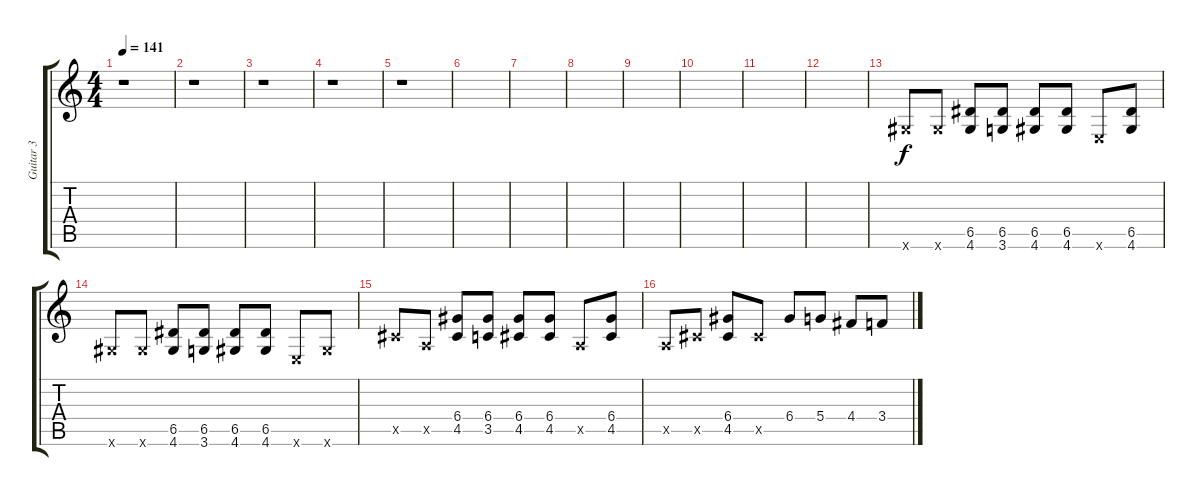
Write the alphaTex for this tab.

\track ("Guitar 3" "Guitar 3") {instrument distortionguitar}
\staff {score tabs}
\tuning (E4 B3 G3 D3 A2 E2) {hide}
\ts (4 4)
\tempo 141
\clef g2
\ks c
r.1{dy f} |
r.1 |
r.1 |
r.1 |
r.1 |
|
|
|
|
|
|
|
4.6{x}.8 4.6{x}.8 (6.5 4.6).8 (6.5 3.6).8 (6.5 4.6).8 (6.5 4.6).8 0.6{x}.8 (6.5 4.6).8 |
4.6{x}.8 4.6{x}.8 (6.5 4.6).8 (6.5 3.6).8 (6.5 4.6).8 (6.5 4.6).8 0.6{x}.8 4.6{x}.8 |
4.5{x}.8 0.5{x}.8 (6.4 4.5).8 (6.4 3.5).8 (6.4 4.5).8 (6.4 4.5).8 0.5{x}.8 (6.4 4.5).8 |
0.5{x}.8 4.5{x}.8 (6.4 4.5).8 4.5{x}.8 6.4.8 5.4.8 4.4.8 3.4.8
